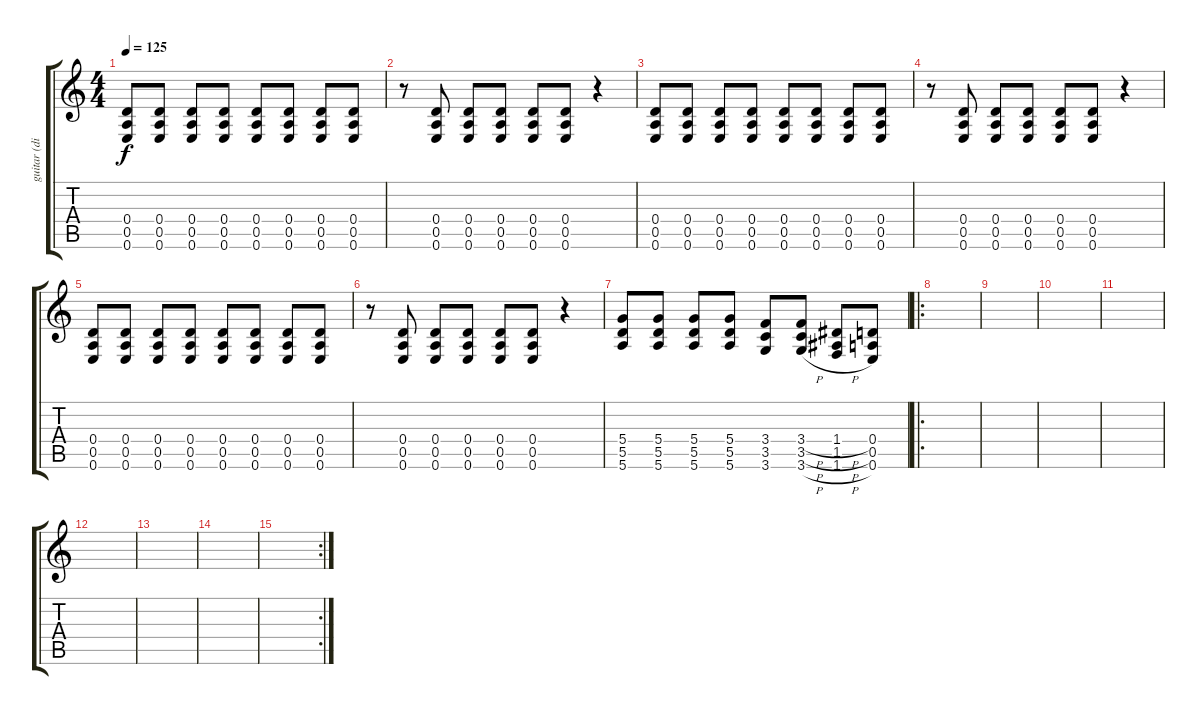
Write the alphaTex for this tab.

\track ("guitar (distortion)" "guitar (di") {instrument overdrivenguitar}
\staff {score tabs}
\tuning (E4 B3 G3 D3 A2 E2) {hide}
\ts (4 4)
\tempo 125
\clef g2
\ks c
(0.4 0.5 0.6).8{dy f} (0.4 0.5 0.6).8 (0.4 0.5 0.6).8 (0.4 0.5 0.6).8 (0.4 0.5 0.6).8 (0.4 0.5 0.6).8 (0.4 0.5 0.6).8 (0.4 0.5 0.6).8 |
r.8 (0.4 0.5 0.6).8 (0.4 0.5 0.6).8 (0.4 0.5 0.6).8 (0.4 0.5 0.6).8 (0.4 0.5 0.6).8 r.4 |
(0.4 0.5 0.6).8 (0.4 0.5 0.6).8 (0.4 0.5 0.6).8 (0.4 0.5 0.6).8 (0.4 0.5 0.6).8 (0.4 0.5 0.6).8 (0.4 0.5 0.6).8 (0.4 0.5 0.6).8 |
r.8 (0.4 0.5 0.6).8 (0.4 0.5 0.6).8 (0.4 0.5 0.6).8 (0.4 0.5 0.6).8 (0.4 0.5 0.6).8 r.4 |
(0.4 0.5 0.6).8 (0.4 0.5 0.6).8 (0.4 0.5 0.6).8 (0.4 0.5 0.6).8 (0.4 0.5 0.6).8 (0.4 0.5 0.6).8 (0.4 0.5 0.6).8 (0.4 0.5 0.6).8 |
r.8 (0.4 0.5 0.6).8 (0.4 0.5 0.6).8 (0.4 0.5 0.6).8 (0.4 0.5 0.6).8 (0.4 0.5 0.6).8 r.4 |
(5.4 5.5 5.6).8 (5.4 5.5 5.6).8 (5.4 5.5 5.6).8 (5.4 5.5 5.6).8 (3.4 3.5 3.6).8 (3.4{h} 3.5{h} 3.6{h}).8 (1.4{h} 1.5{h} 1.6{h}).8 (0.4 0.5 0.6).8 |
\ro
|
|
|
|
|
|
|
\rc 2
